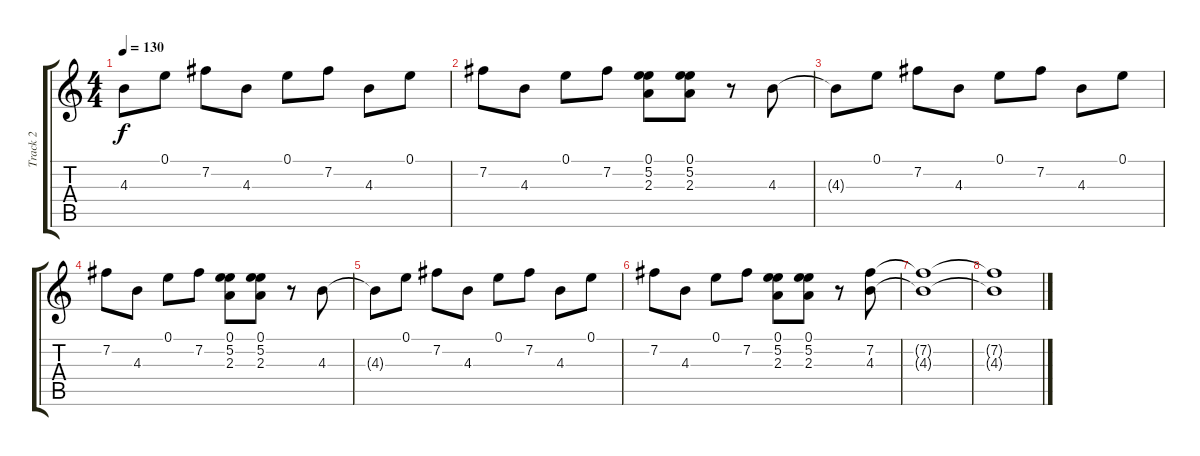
\track ("Track 2" "Track 2") {instrument overdrivenguitar}
\staff {score tabs}
\tuning (E4 B3 G3 D3 A2 E2) {hide}
\ts (4 4)
\tempo 130
\clef g2
\ks c
4.3.8{dy f} 0.1.8 7.2.8 4.3.8 0.1.8 7.2.8 4.3.8 0.1.8 |
7.2.8 4.3.8 0.1.8 7.2.8 (0.1 5.2 2.3).8 (0.1 5.2 2.3).8 r.8 4.3.8 |
4.3{t}.8 0.1.8 7.2.8 4.3.8 0.1.8 7.2.8 4.3.8 0.1.8 |
7.2.8 4.3.8 0.1.8 7.2.8 (0.1 5.2 2.3).8 (0.1 5.2 2.3).8 r.8 4.3.8 |
4.3{t}.8 0.1.8 7.2.8 4.3.8 0.1.8 7.2.8 4.3.8 0.1.8 |
7.2.8 4.3.8 0.1.8 7.2.8 (0.1 5.2 2.3).8 (0.1 5.2 2.3).8 r.8 (7.2 4.3).8 |
(7.2{t} 4.3{t}).1 |
(7.2{t} 4.3{t}).1
